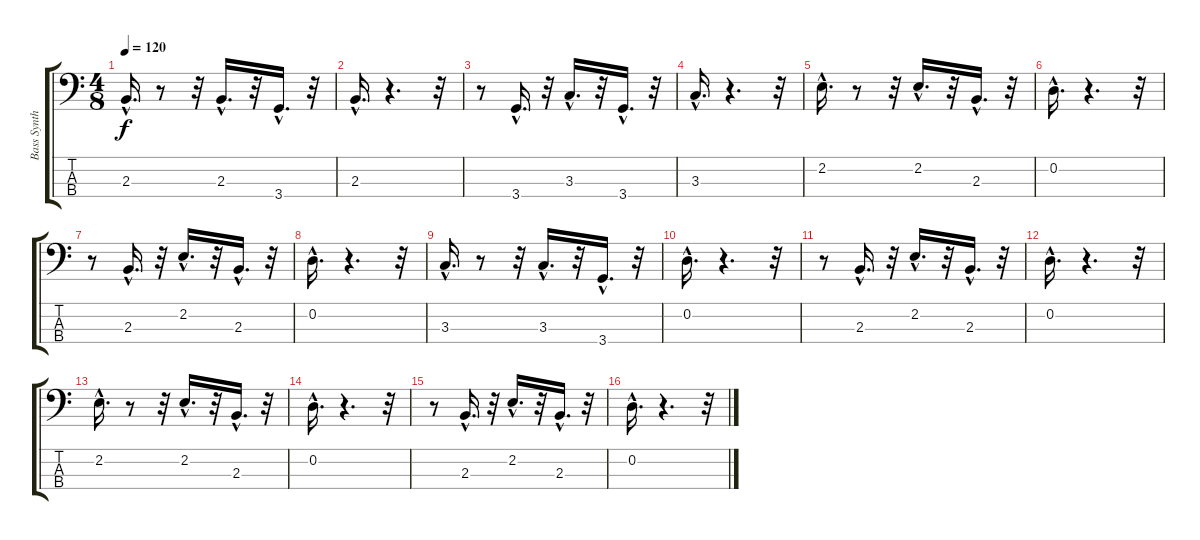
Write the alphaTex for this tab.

\track ("Bass Synth." "Bass Synth") {instrument synthbass1}
\staff {score tabs}
\tuning (G2 D2 A1 E1) {hide}
\ts (4 8)
\tempo 120
\clef f4
\ks c
2.3{hac}.16{d dy f} r.8 r.32 2.3{hac}.16{d} r.32 3.4{hac}.16{d} r.32 |
2.3{hac}.16{d} r.4{d} r.32 |
r.8 3.4{hac}.16{d} r.32 3.3{hac}.16{d} r.32 3.4{hac}.16{d} r.32 |
3.3{hac}.16{d} r.4{d} r.32 |
2.2{hac}.16{d} r.8 r.32 2.2{hac}.16{d} r.32 2.3{hac}.16{d} r.32 |
0.2{hac}.16{d} r.4{d} r.32 |
r.8 2.3{hac}.16{d} r.32 2.2{hac}.16{d} r.32 2.3{hac}.16{d} r.32 |
0.2{hac}.16{d} r.4{d} r.32 |
3.3{hac}.16{d} r.8 r.32 3.3{hac}.16{d} r.32 3.4{hac}.16{d} r.32 |
0.2{hac}.16{d} r.4{d} r.32 |
r.8 2.3{hac}.16{d} r.32 2.2{hac}.16{d} r.32 2.3{hac}.16{d} r.32 |
0.2{hac}.16{d} r.4{d} r.32 |
2.2{hac}.16{d} r.8 r.32 2.2{hac}.16{d} r.32 2.3{hac}.16{d} r.32 |
0.2{hac}.16{d} r.4{d} r.32 |
r.8 2.3{hac}.16{d} r.32 2.2{hac}.16{d} r.32 2.3{hac}.16{d} r.32 |
0.2{hac}.16{d} r.4{d} r.32
